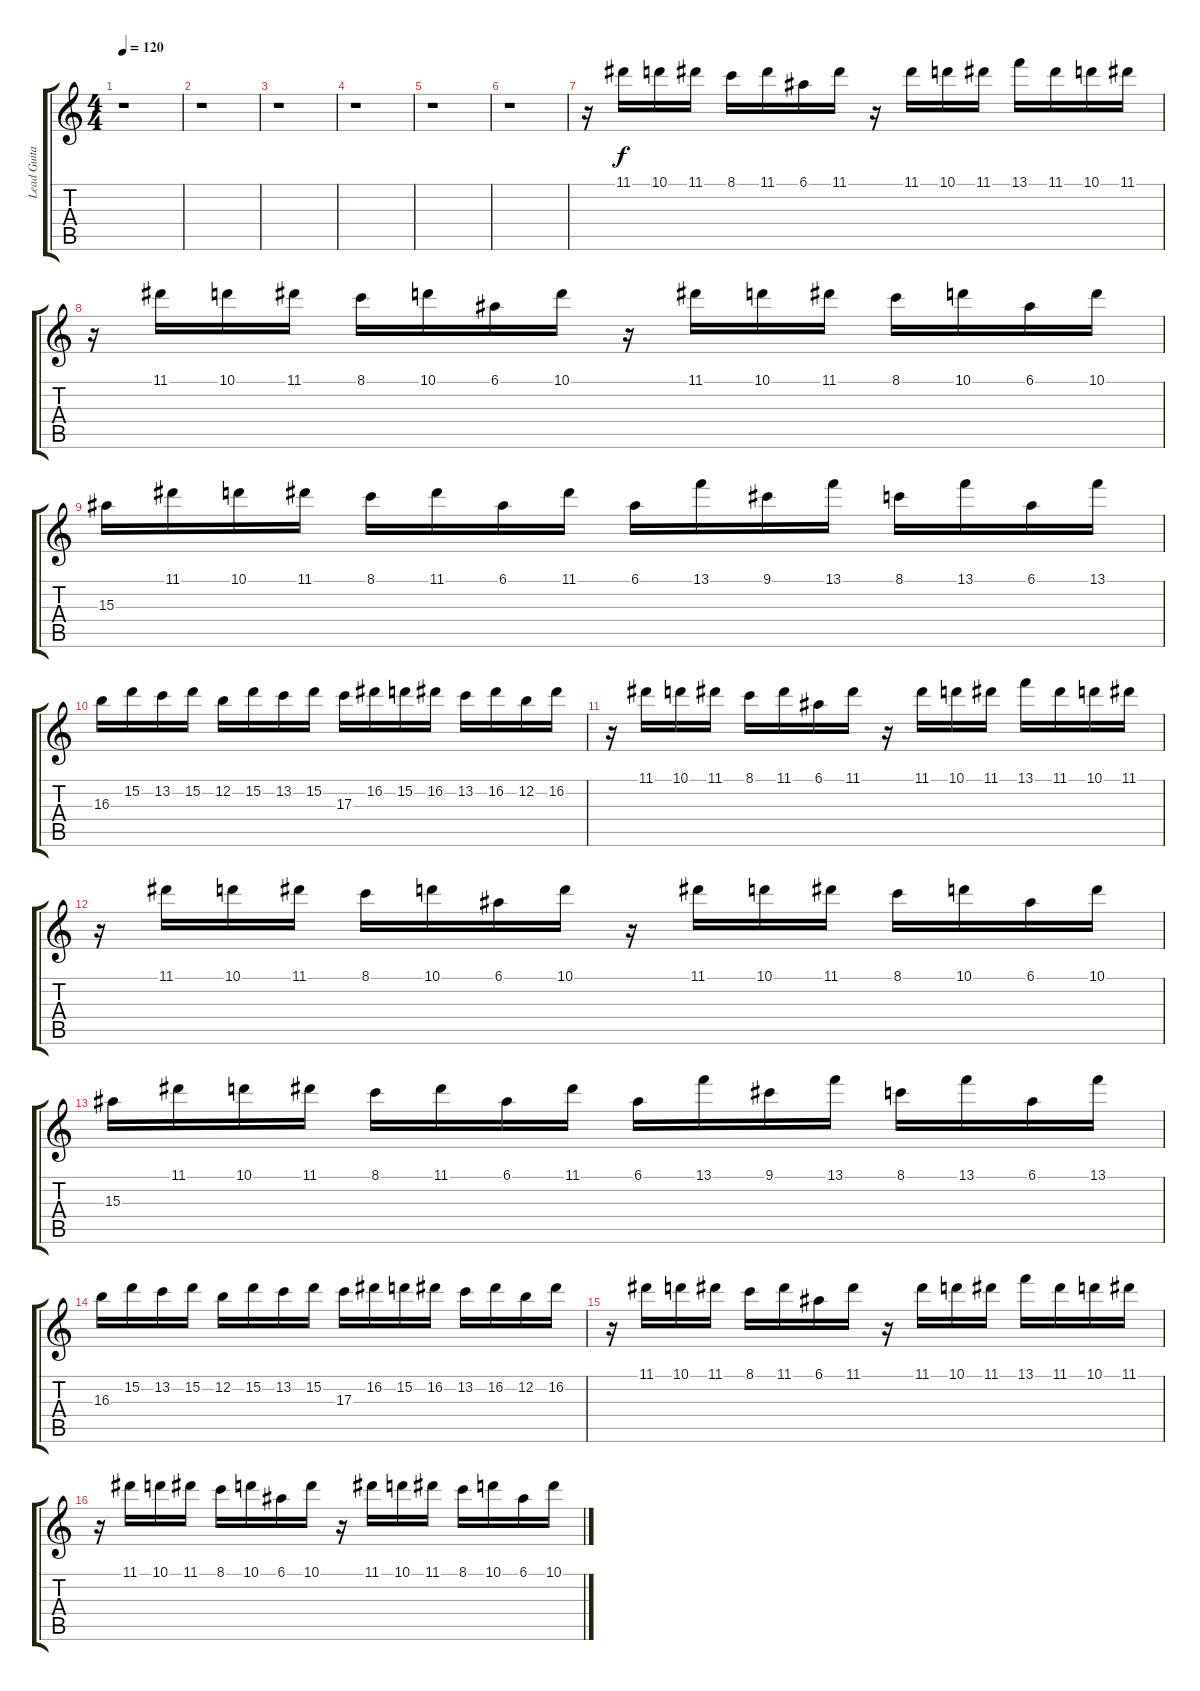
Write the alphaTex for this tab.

\track ("Lead Guitar II" "Lead Guita") {instrument overdrivenguitar}
\staff {score tabs}
\tuning (E4 B3 G3 D3 A2 E2) {hide}
\ts (4 4)
\tempo 120
\clef g2
\ks c
r.1{dy f} |
r.1 |
r.1 |
r.1 |
r.1 |
r.1 |
r.16 11.1.16 10.1.16 11.1.16 8.1.16 11.1.16 6.1.16 11.1.16 r.16 11.1.16 10.1.16 11.1.16 13.1.16 11.1.16 10.1.16 11.1.16 |
r.16 11.1.16 10.1.16 11.1.16 8.1.16 10.1.16 6.1.16 10.1.16 r.16 11.1.16 10.1.16 11.1.16 8.1.16 10.1.16 6.1.16 10.1.16 |
15.3.16 11.1.16 10.1.16 11.1.16 8.1.16 11.1.16 6.1.16 11.1.16 6.1.16 13.1.16 9.1.16 13.1.16 8.1.16 13.1.16 6.1.16 13.1.16 |
16.3.16 15.2.16 13.2.16 15.2.16 12.2.16 15.2.16 13.2.16 15.2.16 17.3.16 16.2.16 15.2.16 16.2.16 13.2.16 16.2.16 12.2.16 16.2.16 |
r.16 11.1.16 10.1.16 11.1.16 8.1.16 11.1.16 6.1.16 11.1.16 r.16 11.1.16 10.1.16 11.1.16 13.1.16 11.1.16 10.1.16 11.1.16 |
r.16 11.1.16 10.1.16 11.1.16 8.1.16 10.1.16 6.1.16 10.1.16 r.16 11.1.16 10.1.16 11.1.16 8.1.16 10.1.16 6.1.16 10.1.16 |
15.3.16 11.1.16 10.1.16 11.1.16 8.1.16 11.1.16 6.1.16 11.1.16 6.1.16 13.1.16 9.1.16 13.1.16 8.1.16 13.1.16 6.1.16 13.1.16 |
16.3.16 15.2.16 13.2.16 15.2.16 12.2.16 15.2.16 13.2.16 15.2.16 17.3.16 16.2.16 15.2.16 16.2.16 13.2.16 16.2.16 12.2.16 16.2.16 |
r.16 11.1.16 10.1.16 11.1.16 8.1.16 11.1.16 6.1.16 11.1.16 r.16 11.1.16 10.1.16 11.1.16 13.1.16 11.1.16 10.1.16 11.1.16 |
r.16 11.1.16 10.1.16 11.1.16 8.1.16 10.1.16 6.1.16 10.1.16 r.16 11.1.16 10.1.16 11.1.16 8.1.16 10.1.16 6.1.16 10.1.16
